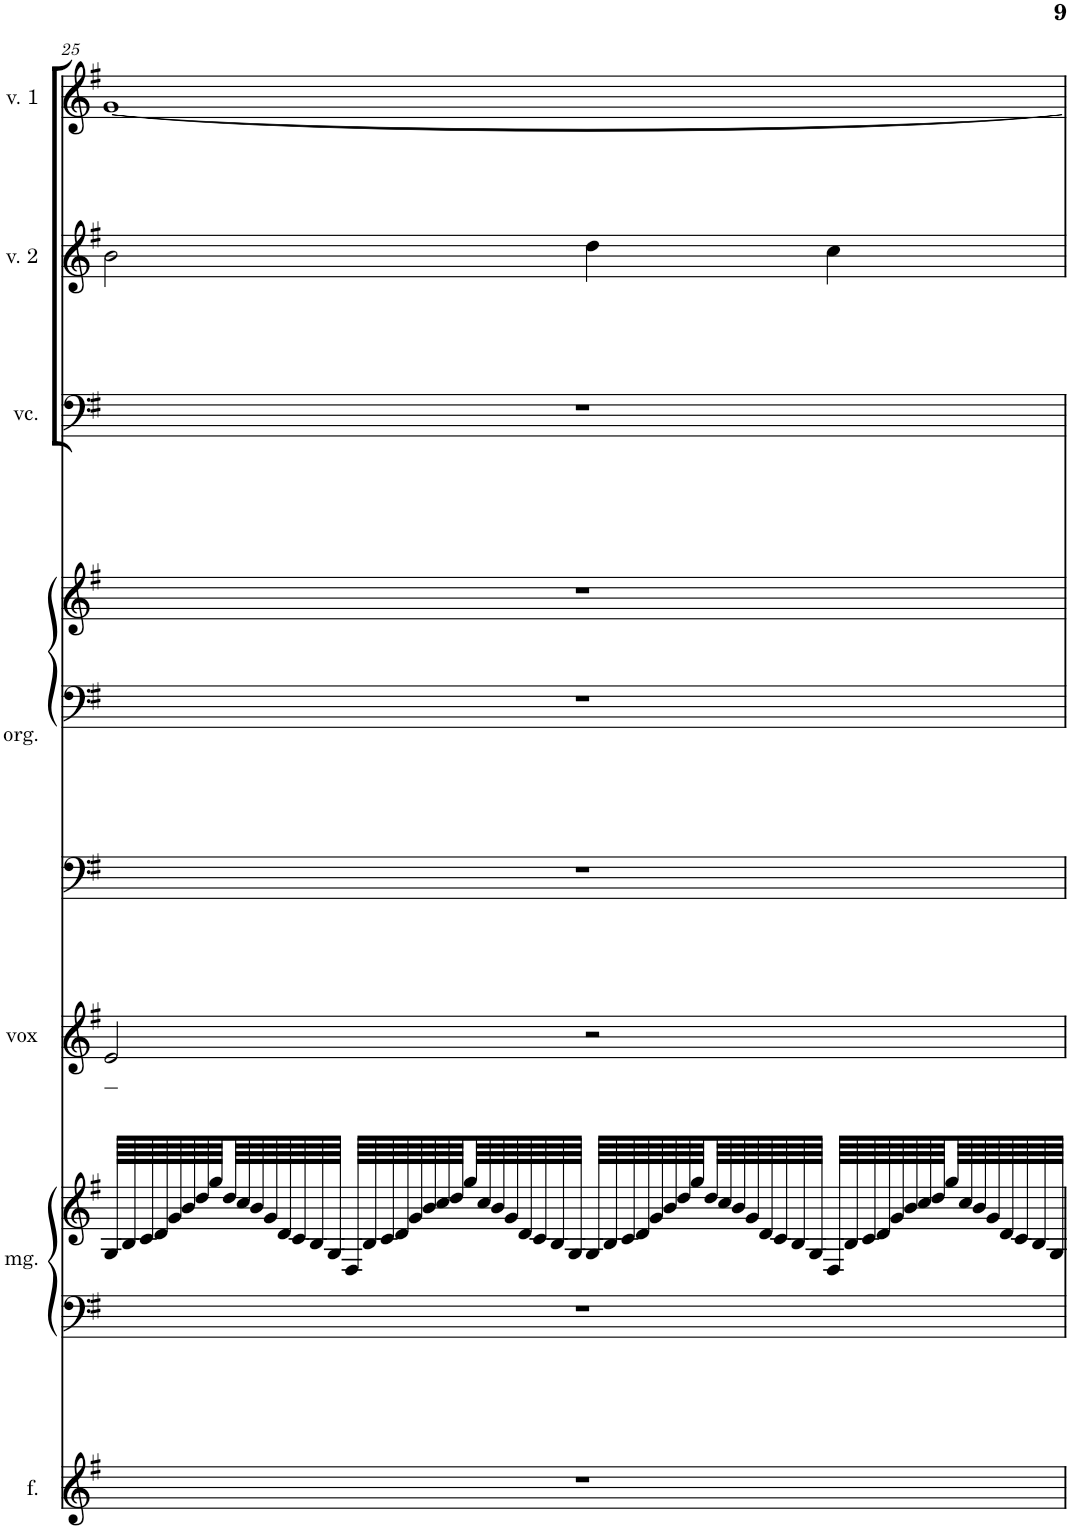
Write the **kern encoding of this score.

**kern	**kern	**kern	**kern	**kern	**kern	**kern	**kern	**kern	**kern
*part7	*part6	*part6	*part5	*part4	*part4	*part4	*part3	*part2	*part1
*staff10	*staff9	*staff8	*staff7	*staff6	*staff5	*staff4	*staff3	*staff2	*staff1
*I"flicorno	*I"moog	*	*I"voce	*I"organo	*	*	*I"violoncello	*I"violino 2	*I"violino 1
*I'f.	*I'mg.	*	*	*I'org.	*	*	*I'vc.	*I'v. 2	*I'v. 1
!!LO:PB:g=z
*clefG2	*clefF4	*clefG2	*clefG2	*clefF4	*clefF4	*clefG2	*clefF4	*clefG2	*clefG2
*Trd1c2	*	*	*	*	*	*	*	*	*
*k[f#]	*k[f#]	*k[f#]	*k[f#]	*k[f#]	*k[f#]	*k[f#]	*k[f#]	*k[f#]	*k[f#]
*M4/4	*M4/4	*M4/4	*M4/4	*M4/4	*M4/4	*M4/4	*M4/4	*M4/4	*M4/4
=25	=25	=25	=25	=25	=25	=25	=25	=25	=25
1r	1r	64G/LLLL	2e/	1r	1r	1r	1r	2b\	[1g
.	.	64B/	.	.	.	.	.	.	.
.	.	64c/	.	.	.	.	.	.	.
.	.	64d/	.	.	.	.	.	.	.
.	.	64g/	.	.	.	.	.	.	.
.	.	64b/	.	.	.	.	.	.	.
.	.	64dd/	.	.	.	.	.	.	.
.	.	64gg/	.	.	.	.	.	.	.
.	.	64dd/	.	.	.	.	.	.	.
.	.	64cc/	.	.	.	.	.	.	.
.	.	64b/	.	.	.	.	.	.	.
.	.	64g/	.	.	.	.	.	.	.
.	.	64d/	.	.	.	.	.	.	.
.	.	64c/	.	.	.	.	.	.	.
.	.	64B/	.	.	.	.	.	.	.
.	.	64G/JJJJ	.	.	.	.	.	.	.
.	.	64D/LLLL	.	.	.	.	.	.	.
.	.	64B/	.	.	.	.	.	.	.
.	.	64c/	.	.	.	.	.	.	.
.	.	64d/	.	.	.	.	.	.	.
.	.	64g/	.	.	.	.	.	.	.
.	.	64b/	.	.	.	.	.	.	.
.	.	64cc/	.	.	.	.	.	.	.
.	.	64dd/	.	.	.	.	.	.	.
.	.	64gg/	.	.	.	.	.	.	.
.	.	64cc/	.	.	.	.	.	.	.
.	.	64b/	.	.	.	.	.	.	.
.	.	64g/	.	.	.	.	.	.	.
.	.	64d/	.	.	.	.	.	.	.
.	.	64c/	.	.	.	.	.	.	.
.	.	64B/	.	.	.	.	.	.	.
.	.	64G/JJJJ	.	.	.	.	.	.	.
.	.	64G/LLLL	2r	.	.	.	.	4dd\	.
.	.	64B/	.	.	.	.	.	.	.
.	.	64c/	.	.	.	.	.	.	.
.	.	64d/	.	.	.	.	.	.	.
.	.	64g/	.	.	.	.	.	.	.
.	.	64b/	.	.	.	.	.	.	.
.	.	64dd/	.	.	.	.	.	.	.
.	.	64gg/	.	.	.	.	.	.	.
.	.	64dd/	.	.	.	.	.	.	.
.	.	64cc/	.	.	.	.	.	.	.
.	.	64b/	.	.	.	.	.	.	.
.	.	64g/	.	.	.	.	.	.	.
.	.	64d/	.	.	.	.	.	.	.
.	.	64c/	.	.	.	.	.	.	.
.	.	64B/	.	.	.	.	.	.	.
.	.	64G/JJJJ	.	.	.	.	.	.	.
.	.	64D/LLLL	.	.	.	.	.	4cc\	.
.	.	64B/	.	.	.	.	.	.	.
.	.	64c/	.	.	.	.	.	.	.
.	.	64d/	.	.	.	.	.	.	.
.	.	64g/	.	.	.	.	.	.	.
.	.	64b/	.	.	.	.	.	.	.
.	.	64cc/	.	.	.	.	.	.	.
.	.	64dd/	.	.	.	.	.	.	.
.	.	64gg/	.	.	.	.	.	.	.
.	.	64cc/	.	.	.	.	.	.	.
.	.	64b/	.	.	.	.	.	.	.
.	.	64g/	.	.	.	.	.	.	.
.	.	64d/	.	.	.	.	.	.	.
.	.	64c/	.	.	.	.	.	.	.
.	.	64B/	.	.	.	.	.	.	.
.	.	64G/JJJJ	.	.	.	.	.	.	.
=	=	=	=	=	=	=	=	=	=
*-	*-	*-	*-	*-	*-	*-	*-	*-	*-
